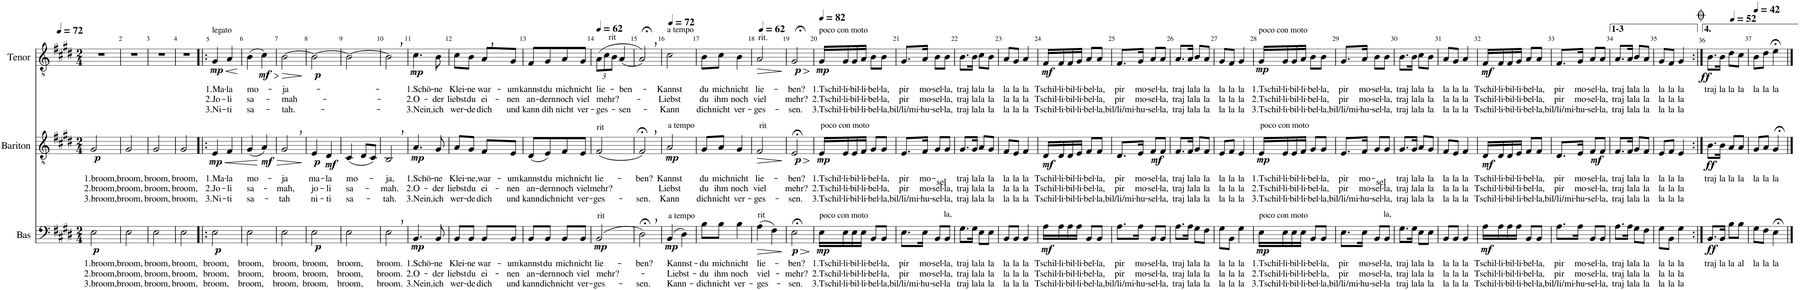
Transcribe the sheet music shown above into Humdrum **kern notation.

**kern	**text	**text	**text	**dynam	**kern	**text	**text	**text	**dynam	**kern	**text	**text	**text	**dynam
*part3	*part3	*part3	*part3	*part3	*part2	*part2	*part2	*part2	*part2	*part1	*part1	*part1	*part1	*part1
*staff3	*staff3	*staff3	*staff3	*staff3	*staff2	*staff2	*staff2	*staff2	*staff2	*staff1	*staff1	*staff1	*staff1	*staff1
*I"Bas	*	*	*	*	*I"Bariton	*	*	*	*	*I"Tenor	*	*	*	*
*I'Bs.	*	*	*	*	*I'Ba.	*	*	*	*	*I'T.	*	*	*	*
*clefF4	*	*	*	*	*clefGv2	*	*	*	*	*clefGv2	*	*	*	*
*k[f#c#g#d#]	*	*	*	*	*k[f#c#g#d#]	*	*	*	*	*k[f#c#g#d#]	*	*	*	*
*M2/4	*	*	*	*	*M2/4	*	*	*	*	*M2/4	*	*	*	*
*MM72	*	*	*	*	*MM72	*	*	*	*	*MM72	*	*	*	*
=1	=1	=1	=1	=1	=1	=1	=1	=1	=1	=1	=1	=1	=1	=1
!	!LO:LY:b	!LO:LY:b	!LO:LY:b	!LO:DY:b	!	!LO:LY:b	!LO:LY:b	!LO:LY:b	!LO:DY:b	!	!	!	!	!
2E\	1.broom,	2.broom,	3.broom,	p	2G#/	1.broom,	2.broom,	3.broom,	p	2r	.	.	.	.
=2	=2	=2	=2	=2	=2	=2	=2	=2	=2	=2	=2	=2	=2	=2
!	!LO:LY:b	!LO:LY:b	!LO:LY:b	!	!	!LO:LY:b	!LO:LY:b	!LO:LY:b	!	!	!	!	!	!
2E\	broom,	broom,	broom,	.	2G#/	broom,	broom,	broom,	.	2r	.	.	.	.
=3	=3	=3	=3	=3	=3	=3	=3	=3	=3	=3	=3	=3	=3	=3
!	!LO:LY:b	!LO:LY:b	!LO:LY:b	!	!	!LO:LY:b	!LO:LY:b	!LO:LY:b	!	!	!	!	!	!
2E\	broom,	broom,	broom,	.	2G#/	broom,	broom,	broom,	.	2r	.	.	.	.
=4	=4	=4	=4	=4	=4	=4	=4	=4	=4	=4	=4	=4	=4	=4
!	!LO:LY:b	!LO:LY:b	!LO:LY:b	!	!	!LO:LY:b	!LO:LY:b	!LO:LY:b	!	!	!	!	!	!
2E\	broom,	broom,	broom,	.	2G#/	broom,	broom,	broom,	.	2r	.	.	.	.
=5!|:	=5!|:	=5!|:	=5!|:	=5!|:	=5!|:	=5!|:	=5!|:	=5!|:	=5!|:	=5!|:	=5!|:	=5!|:	=5!|:	=5!|:
!	!	!	!	!	!	!	!	!	!	!LO:TX:a:t=legato	!	!	!	!
!	!LO:LY:b	!LO:LY:b	!LO:LY:b	!LO:DY:b	!	!LO:LY:b	!LO:LY:b	!LO:LY:b	!LO:HP:b	!	!LO:LY:b	!LO:LY:b	!LO:LY:b	!LO:HP:b
!	!	!	!	!	!	!	!	!	!LO:DY:n=1:b	!	!	!	!	!LO:DY:n=1:b
2E\	broom,	broom,	broom,	p	4E/	1.Ma-	2.Jo-	3.Ni-	< mp	4G#/	1.Ma-	2.Jo-	3.Ni-	< mp
!	!	!	!	!	!	!LO:LY:b	!LO:LY:b	!LO:LY:b	!	!	!LO:LY:b	!LO:LY:b	!LO:LY:b	!
.	.	.	.	.	4F#/	-la	-li	-ti	.	4A/	-la	-li	-ti	.
.	.	.	.	.	.	.	.	.	.	.	.	.	.	[
=6	=6	=6	=6	=6	=6	=6	=6	=6	=6	=6	=6	=6	=6	=6
!	!LO:LY:b	!LO:LY:b	!LO:LY:b	!	!	!LO:LY:b	!LO:LY:b	!LO:LY:b	!	!	!LO:LY:b	!LO:LY:b	!LO:LY:b	!
2E\	broom,	broom,	broom,	.	(4G#/	mo-	sa-	sa-	.	(4B\	mo-	sa-	sa-	.
!	!	!	!	!	!	!	!	!	!LO:HP:n=1:b	!	!	!	!	!LO:HP:b
!	!	!	!	!	!	!	!	!	!LO:DY:n=1:b	!	!	!	!	!LO:DY:n=1:b
.	.	.	.	.	4A/)	.	.	.	[ > mf	4c#\)	.	.	.	> mf
.	.	.	.	.	.	.	.	.	.	.	.	.	.	]
=7	=7	=7	=7	=7	=7	=7	=7	=7	=7	=7	=7	=7	=7	=7
!	!LO:LY:b	!LO:LY:b	!LO:LY:b	!	!	!LO:LY:b	!LO:LY:b	!LO:LY:b	!	!	!LO:LY:b	!LO:LY:b	!LO:LY:b	!LO:HP:b
2E\	broom,	broom,	broom,	.	2G#,/	-ja	-mah,	-tah	.	[2B\	-ja-	-mah-	-tah.-	>
.	.	.	.	.	.	.	.	.	]	.	.	.	.	]
=8	=8	=8	=8	=8	=8	=8	=8	=8	=8	=8	=8	=8	=8	=8
!	!LO:LY:b	!LO:LY:b	!LO:LY:b	!LO:DY:b	!	!LO:LY:b	!LO:LY:b	!LO:LY:b	!LO:DY:b	!	!	!	!	!LO:DY:b
2E\	broom,	broom,	broom,	p	4E/	ma-	jo-	ni-	p	2B\_	.	.	.	p
!	!	!	!	!	!	!LO:LY:b	!LO:LY:b	!LO:LY:b	!LO:DY:b	!	!	!	!	!
.	.	.	.	.	4D#/	-la	-li	-ti	mf	.	.	.	.	.
=9	=9	=9	=9	=9	=9	=9	=9	=9	=9	=9	=9	=9	=9	=9
!	!LO:LY:b	!LO:LY:b	!LO:LY:b	!	!	!LO:LY:b	!LO:LY:b	!LO:LY:b	!	!	!	!	!	!
2E\	broom,	broom,	broom,	.	(4C#/	mo-	sa-	sa-	.	2B\_	.	.	.	.
.	.	.	.	.	8D#/L	.	.	.	.	.	.	.	.	.
.	.	.	.	.	8C#/J)	.	.	.	.	.	.	.	.	.
=10	=10	=10	=10	=10	=10	=10	=10	=10	=10	=10	=10	=10	=10	=10
!	!LO:LY:b	!LO:LY:b	!LO:LY:b	!	!	!LO:LY:b	!LO:LY:b	!LO:LY:b	!	!	!	!	!	!
2E,\	broom.	broom.	broom.	.	2BB,/	-ja,	-mah.	-tah.	.	2B,\]	.	.	.	.
=11	=11	=11	=11	=11	=11	=11	=11	=11	=11	=11	=11	=11	=11	=11
!	!LO:LY:b	!LO:LY:b	!LO:LY:b	!LO:DY:b	!	!LO:LY:b	!LO:LY:b	!LO:LY:b	!LO:DY:b	!	!LO:LY:b	!LO:LY:b	!LO:LY:b	!LO:DY:b
4.BB/	1.Schö-	2.O-	3.Nein,	mp	4.A/	1.Schö-	2.O-	3.Nein,	mp	4.c#\	-1.Schö-	-2.O-	3.Nein,	mp
!	!LO:LY:b	!LO:LY:b	!LO:LY:b	!	!	!LO:LY:b	!LO:LY:b	!LO:LY:b	!	!	!LO:LY:b	!LO:LY:b	!LO:LY:b	!
8BB/	-ne	-der	ich	.	8G#/	-ne	-der	ich	.	8B\	-ne	-der	ich	.
=12	=12	=12	=12	=12	=12	=12	=12	=12	=12	=12	=12	=12	=12	=12
!	!LO:LY:b	!LO:LY:b	!LO:LY:b	!	!	!LO:LY:b	!LO:LY:b	!LO:LY:b	!	!	!LO:LY:b	!LO:LY:b	!LO:LY:b	!
8BB/L	Klei-	liebst	wer-	.	8A/L	Klei-	liebst	wer-	.	8c#\L	Klei-	liebst	wer-	.
!	!LO:LY:b	!LO:LY:b	!LO:LY:b	!	!	!LO:LY:b	!LO:LY:b	!LO:LY:b	!	!	!LO:LY:b	!LO:LY:b	!LO:LY:b	!
8BB/J	-ne	du	-de	.	8G#/J	-ne,	du	-de	.	8B\J	-ne	du	-de	.
!	!LO:LY:b	!LO:LY:b	!LO:LY:b	!	!	!LO:LY:b	!LO:LY:b	!LO:LY:b	!	!	!LO:LY:b	!LO:LY:b	!LO:LY:b	!
8BB/L	war-	ei-	dich	.	8F#/L	war-	ei-	dich	.	8A,/L	war-	ei-	dich	.
!	!LO:LY:b	!LO:LY:b	!LO:LY:b	!	!	!LO:LY:b	!LO:LY:b	!LO:LY:b	!	!	!LO:LY:b	!LO:LY:b	!LO:LY:b	!
8BB/J	-um	-nen	und	.	8E/J	-um	nen	und	.	8G#/J	-um	-nen	und	.
=13	=13	=13	=13	=13	=13	=13	=13	=13	=13	=13	=13	=13	=13	=13
!	!LO:LY:b	!LO:LY:b	!LO:LY:b	!	!	!LO:LY:b	!LO:LY:b	!LO:LY:b	!	!	!LO:LY:b	!LO:LY:b	!LO:LY:b	!
8BB/L	kannst	an-	kann	.	(8D#/L	kannst	an-	kann	.	8F#/L	kannst	an-	kann	.
!	!LO:LY:b	!LO:LY:b	!LO:LY:b	!	!	!LO:LY:b	!LO:LY:b	!LO:LY:b	!	!	!LO:LY:b	!LO:LY:b	!LO:LY:b	!
8BB/J	du	-dern	dich	.	8E/)	du	-dern	dich	.	8G#/	du	-dern	dih	.
!	!LO:LY:b	!LO:LY:b	!LO:LY:b	!	!	!LO:LY:b	!LO:LY:b	!LO:LY:b	!	!	!LO:LY:b	!LO:LY:b	!LO:LY:b	!
8BB/L	mich	noch	nicht	.	8F#/	mich	noch	nicht	.	8A/	mich	noch	nicht	.
!	!LO:LY:b	!LO:LY:b	!LO:LY:b	!	!	!LO:LY:b	!LO:LY:b	!LO:LY:b	!	!	!LO:LY:b	!LO:LY:b	!LO:LY:b	!
8BB/J	nicht	viel	ver-	.	8E/J	nicht	viel	ver-	.	8G#/J	nicht	viel	ver-	.
=14	=14	=14	=14	=14	=14	=14	=14	=14	=14	=14	=14	=14	=14	=14
!	!LO:LY:b	!LO:LY:b	!LO:LY:b	!	!	!LO:LY:b	!LO:LY:b	!LO:LY:b	!	!	!	!	!	!
*	*	*	*	*	*	*	*	*	*	*Xbrackettup	*	*	*	*
*	*	*	*	*	*	*	*	*	*	*MM62	*	*	*	*
!	!	!	!	!	!LO:TX:a:t=rit	!	!	!	!	!	!	!	!	!
!LO:TX:a:t=rit	!	!	!	!	!	!	!	!	!	!	!	!	!	!
!	!	!	!	!LO:DY:b	!	!	!	!	!	!	!LO:LY:b	!LO:LY:b	!LO:LY:b	!
*	*	*	*	*	*	*	*	*	*	*^	*	*	*	*
(2BB/	lie-	mehr?-	-ges-	mp	(2F#/	lie-	mehr?	-ges-	.	(12A\L	8ryy	lie-	mehr?-	-ges-	.
.	.	.	.	.	.	.	.	.	.	12c#\	.	.	.	.	.
!	!	!	!	!	!	!	!	!	!	!	!LO:TX:a:t=rit	!	!	!	!
.	.	.	.	.	.	.	.	.	.	.	4.ryy	.	.	.	.
.	.	.	.	.	.	.	.	.	.	12B\J	.	.	.	.	.
!	!	!	!	!	!	!	!	!	!	!	!	!LO:LY:b	!	!LO:LY:b	!
.	.	.	.	.	.	.	.	.	.	(4A/	.	-ben-	.	-sen-	.
=15	=15	=15	=15	=15	=15	=15	=15	=15	=15	=15	=15	=15	=15	=15	=15
!	!LO:LY:b	!	!LO:LY:b	!	!	!LO:LY:b	!	!LO:LY:b	!	!	!	!	!	!	!
*	*	*	*	*	*	*	*	*	*	*v	*v	*	*	*	*
2D#;<,\)	-ben?	.	-sen.	.	2F#;<,/)	ben?	.	-sen.	.	2A;<,/))	.	.	.	.
=16	=16	=16	=16	=16	=16	=16	=16	=16	=16	=16	=16	=16	=16	=16
*	*	*	*	*	*	*	*	*	*	*MM72	*	*	*	*
!	!	!	!	!	!	!	!	!	!	!LO:TX:a:t=a tempo	!	!	!	!
!	!	!	!	!	!LO:TX:a:t=a tempo	!	!	!	!	!	!	!	!	!
!LO:TX:a:t=a tempo	!	!	!	!	!	!	!	!	!	!	!	!	!	!
!	!LO:LY:b	!LO:LY:b	!LO:LY:b	!LO:DY:b	!	!LO:LY:b	!LO:LY:b	!LO:LY:b	!LO:DY:b	!	!LO:LY:b	!LO:LY:b	!LO:LY:b	!
(4BB/	Kannst-	-Liebst-	Kann-	mp	2A/	Kannst	Liebst	Kann	mp	2c#\	-Kannst	-Liebst	-Kann	.
4D#\)	.	.	.	.	.	.	.	.	.	.	.	.	.	.
=17	=17	=17	=17	=17	=17	=17	=17	=17	=17	=17	=17	=17	=17	=17
!	!LO:LY:b	!LO:LY:b	!LO:LY:b	!	!	!LO:LY:b	!LO:LY:b	!LO:LY:b	!	!	!LO:LY:b	!LO:LY:b	!LO:LY:b	!
8B\L	-du	du	-dich	.	8G#/L	du	du	dich	.	8B\L	du	du	dich	.
!	!LO:LY:b	!LO:LY:b	!LO:LY:b	!	!	!LO:LY:b	!LO:LY:b	!LO:LY:b	!	!	!LO:LY:b	!LO:LY:b	!LO:LY:b	!
8B\J	mich	ihm	nicht	.	8A/J	mich	ihm	nicht	.	8c#\J	mich	ihm	nicht	.
!	!LO:LY:b	!LO:LY:b	!LO:LY:b	!	!	!LO:LY:b	!LO:LY:b	!LO:LY:b	!	!	!LO:LY:b	!LO:LY:b	!LO:LY:b	!
4B\	nicht	noch	ver-	.	4G#/	nicht	noch	ver-	.	4B\	nicht	noch	ver-	.
=18	=18	=18	=18	=18	=18	=18	=18	=18	=18	=18	=18	=18	=18	=18
*	*	*	*	*	*	*	*	*	*	*MM62	*	*	*	*
!	!	!	!	!	!	!	!	!	!	!LO:TX:a:t=rit.	!	!	!	!
!	!	!	!	!	!LO:TX:a:t=rit	!	!	!	!	!	!	!	!	!
!LO:TX:a:t=rit	!	!	!	!	!	!	!	!	!	!	!	!	!	!
!	!LO:LY:b	!LO:LY:b	!LO:LY:b	!LO:HP:b	!	!LO:LY:b	!LO:LY:b	!LO:LY:b	!LO:HP:b	!	!LO:LY:b	!LO:LY:b	!LO:LY:b	!LO:HP:b
(4A\	lie-	viel-	-ges-	>	2F#/	lie-	viel	-ges-	>	2A/	lie-	viel	-ges-	>
4F#\)	.	.	.	.	.	.	.	.	.	.	.	.	.	.
.	.	.	.	]	.	.	.	.	]	.	.	.	.	]
=19	=19	=19	=19	=19	=19	=19	=19	=19	=19	=19	=19	=19	=19	=19
!	!LO:LY:b	!LO:LY:b	!LO:LY:b	!LO:HP:b	!	!LO:LY:b	!LO:LY:b	!LO:LY:b	!LO:HP:b	!	!LO:LY:b	!LO:LY:b	!LO:LY:b	!LO:HP:b
!	!	!	!	!LO:DY:n=1:b	!	!	!	!	!LO:DY:n=1:b	!	!	!	!	!LO:DY:n=1:b
2E;<\	ben?	mehr?	sen.	> p	2E;</	-ben?	mehr?	-sen.	> p	2G#;</	-ben?	mehr?	-sen.	> p
.	.	.	.	]	.	.	.	.	]	.	.	.	.	]
=20	=20	=20	=20	=20	=20	=20	=20	=20	=20	=20	=20	=20	=20	=20
*	*	*	*	*	*	*	*	*	*	*MM82	*	*	*	*
!	!	!	!	!	!	!	!	!	!	!LO:TX:a:t=poco con moto	!	!	!	!
!	!	!	!	!	!LO:TX:a:t=poco con moto	!	!	!	!	!	!	!	!	!
!LO:TX:a:t=poco con moto	!	!	!	!	!	!	!	!	!	!	!	!	!	!
!	!LO:LY:b	!LO:LY:b	!LO:LY:b	!LO:DY:b	!	!LO:LY:b	!LO:LY:b	!LO:LY:b	!LO:DY:b	!	!LO:LY:b	!LO:LY:b	!LO:LY:b	!LO:DY:b
16E\LL	1.Tschil-	2.Tschil-	3.Tschil-	mp	16E/LL	1.Tschil-	2.Tschil-	3.Tschil-	mp	16G#/LL	1.Tschil-	2.Tschil-	3.Tschil-	mp
!	!LO:LY:b	!LO:LY:b	!LO:LY:b	!	!	!LO:LY:b	!LO:LY:b	!LO:LY:b	!	!	!LO:LY:b	!LO:LY:b	!LO:LY:b	!
16E\	-li-	-li-	-li-	.	16E/	-li-	-li-	-li-	.	16G#/	-li-	-li-	-li-	.
!	!LO:LY:b	!LO:LY:b	!LO:LY:b	!	!	!LO:LY:b	!LO:LY:b	!LO:LY:b	!	!	!LO:LY:b	!LO:LY:b	!LO:LY:b	!
16E\	-bil-	-bil-	-bil-	.	16E/	-bil-	-bil-	-bil-	.	16G#/	-bil-	-bil-	-bil-	.
!	!LO:LY:b	!LO:LY:b	!LO:LY:b	!	!	!LO:LY:b	!LO:LY:b	!LO:LY:b	!	!	!LO:LY:b	!LO:LY:b	!LO:LY:b	!
16E\JJ	-li-	-li-	-li-	.	16F#/JJ	-li-	-li-	-li-	.	16A/JJ	-li-	-li-	-li-	.
!	!LO:LY:b	!LO:LY:b	!LO:LY:b	!	!	!LO:LY:b	!LO:LY:b	!LO:LY:b	!	!	!LO:LY:b	!LO:LY:b	!LO:LY:b	!
8BB/L	-bel-	-bel-	-bel-	.	8G#/L	-bel-	-bel-	-bel-	.	8B\L	-bel-	-bel-	-bel-	.
!	!LO:LY:b	!LO:LY:b	!LO:LY:b	!	!	!LO:LY:b	!LO:LY:b	!LO:LY:b	!	!	!LO:LY:b	!LO:LY:b	!LO:LY:b	!
8BB/J	-la,	-la,	-la,	.	8G#/J	-la,	-la,	-la,	.	8B\J	-la,	-la,	-la,	.
=21	=21	=21	=21	=21	=21	=21	=21	=21	=21	=21	=21	=21	=21	=21
!	!LO:LY:b	!LO:LY:b	!LO:LY:b	!	!	!LO:LY:b	!LO:LY:b	!LO:LY:b	!	!	!LO:LY:b	!LO:LY:b	!LO:LY:b	!
8.E\L	pir	pir	bil/li/mi-	.	8.E/L	pir	pir	bil/li/mi-	.	8.G#/L	pir	pir	bil/li/mi-	.
!	!LO:LY:b	!LO:LY:b	!LO:LY:b	!	!	!LO:LY:b	!LO:LY:b	!LO:LY:b	!	!	!LO:LY:b	!LO:LY:b	!LO:LY:b	!
16E\Jk	mo-	mo-	hu-	.	16F#/Jk	mo-	mo-	-hu-	.	16A/Jk	mo-	mo-	-hu-	.
!	!LO:LY:b	!LO:LY:b	!LO:LY:b	!	!	!LO:LY:b	!LO:LY:b	!LO:LY:b	!	!	!LO:LY:b	!LO:LY:b	!LO:LY:b	!
8BB/L	-sel-	-sel-	-sel-	.	8G#/L	-sel	-sel-	-sel-	.	8B\L	-sel-	-sel-	-sel-	.
!	!	!	!	!	!LO:TX:b:t=la,	!	!	!	!	!	!	!	!	!
!	!LO:LY:b	!LO:LY:b	!LO:LY:b	!	!	!	!LO:LY:b	!LO:LY:b	!	!	!LO:LY:b	!LO:LY:b	!LO:LY:b	!
8BB/J	-la,	-la,	-la	.	8G#/J	.	-la,	-la,	.	8B\J	-la,	la,	-la,	.
=22	=22	=22	=22	=22	=22	=22	=22	=22	=22	=22	=22	=22	=22	=22
!	!LO:LY:b	!LO:LY:b	!LO:LY:b	!	!	!LO:LY:b	!LO:LY:b	!LO:LY:b	!	!	!LO:LY:b	!LO:LY:b	!LO:LY:b	!
8.G#\L	traj	traj	traj	.	8.G#/L	traj	traj	traj	.	8.B\L	traj	traj	traj	.
!	!LO:LY:b	!LO:LY:b	!LO:LY:b	!	!	!LO:LY:b	!LO:LY:b	!LO:LY:b	!	!	!LO:LY:b	!LO:LY:b	!LO:LY:b	!
16G#\Jk	la	la	la	.	16G#/Jk	la	la	la	.	16B\Jk	la	la	la	.
!	!LO:LY:b	!LO:LY:b	!LO:LY:b	!	!	!LO:LY:b	!LO:LY:b	!LO:LY:b	!	!	!LO:LY:b	!LO:LY:b	!LO:LY:b	!
8E\L	la	la	la	.	8A/L	la	la	la	.	8c#\L	la	la	la	.
!	!LO:LY:b	!LO:LY:b	!LO:LY:b	!	!	!LO:LY:b	!LO:LY:b	!LO:LY:b	!	!	!LO:LY:b	!LO:LY:b	!LO:LY:b	!
8E\J	la	la	la	.	8G#/J	la	la	la	.	8B\J	la	la	la	.
=23	=23	=23	=23	=23	=23	=23	=23	=23	=23	=23	=23	=23	=23	=23
!	!LO:LY:b	!LO:LY:b	!LO:LY:b	!	!	!LO:LY:b	!LO:LY:b	!LO:LY:b	!	!	!LO:LY:b	!LO:LY:b	!LO:LY:b	!
8BB/L	la	la	la	.	8F#/L	la	la	la	.	8A/L	la	la	la	.
!	!LO:LY:b	!LO:LY:b	!LO:LY:b	!	!	!LO:LY:b	!LO:LY:b	!LO:LY:b	!	!	!LO:LY:b	!LO:LY:b	!LO:LY:b	!
8BB/J	la	la	la	.	8E/J	la	la	la	.	8G#/J	la	la	la	.
!	!LO:LY:b	!LO:LY:b	!LO:LY:b	!	!	!LO:LY:b	!LO:LY:b	!LO:LY:b	!	!	!LO:LY:b	!LO:LY:b	!LO:LY:b	!
4BB/	la	la	la	.	4F#/	la	la	la	.	4A/	la	la	la	.
=24	=24	=24	=24	=24	=24	=24	=24	=24	=24	=24	=24	=24	=24	=24
!	!LO:LY:b	!LO:LY:b	!LO:LY:b	!LO:DY:b	!	!LO:LY:b	!LO:LY:b	!LO:LY:b	!LO:DY:b	!	!LO:LY:b	!LO:LY:b	!LO:LY:b	!LO:DY:b
16A\LL	Tschil-	Tschil-	Tschil-	mf	16D#/LL	Tschil-	Tschil-	Tschil-	mf	16F#/LL	Tschil-	Tschil-	Tschil-	mf
!	!LO:LY:b	!LO:LY:b	!LO:LY:b	!	!	!LO:LY:b	!LO:LY:b	!LO:LY:b	!	!	!LO:LY:b	!LO:LY:b	!LO:LY:b	!
16A\	-li-	-li-	-li-	.	16D#/	-li-	-li-	-li-	.	16F#/	-li-	-li-	-li-	.
!	!LO:LY:b	!LO:LY:b	!LO:LY:b	!	!	!LO:LY:b	!LO:LY:b	!LO:LY:b	!	!	!LO:LY:b	!LO:LY:b	!LO:LY:b	!
16A\	-bil-	-bil-	-bil-	.	16D#/	-bil-	-bil-	-bil-	.	16F#/	-bil-	-bil-	-bil-	.
!	!LO:LY:b	!LO:LY:b	!LO:LY:b	!	!	!LO:LY:b	!LO:LY:b	!LO:LY:b	!	!	!LO:LY:b	!LO:LY:b	!LO:LY:b	!
16A\JJ	-li-	-li-	-li-	.	16E/JJ	-li-	-li-	-li-	.	16G#/JJ	-li-	-li-	-li-	.
!	!LO:LY:b	!LO:LY:b	!LO:LY:b	!	!	!LO:LY:b	!LO:LY:b	!LO:LY:b	!	!	!LO:LY:b	!LO:LY:b	!LO:LY:b	!
8BB/L	-bel-	-bel-	-bel-	.	8F#/L	-bel-	-bel-	-bel-	.	8A/L	-bel-	-bel-	-bel-	.
!	!LO:LY:b	!LO:LY:b	!LO:LY:b	!	!	!LO:LY:b	!LO:LY:b	!LO:LY:b	!	!	!LO:LY:b	!LO:LY:b	!LO:LY:b	!
8BB/J	-la,	-la,	-la,	.	8F#/J	-la,	-la,	-la,	.	8A/J	-la,	-la,	-la,	.
=25	=25	=25	=25	=25	=25	=25	=25	=25	=25	=25	=25	=25	=25	=25
!	!LO:LY:b	!LO:LY:b	!LO:LY:b	!	!	!LO:LY:b	!LO:LY:b	!LO:LY:b	!	!	!LO:LY:b	!LO:LY:b	!LO:LY:b	!
8.A\L	pir	pir	bil/li/mi-	.	8.D#/L	pir	pir	bil/li/mi-	.	8.F#/L	pir	pir	bil/li/mi-	.
!	!LO:LY:b	!LO:LY:b	!LO:LY:b	!	!	!LO:LY:b	!LO:LY:b	!LO:LY:b	!	!	!LO:LY:b	!LO:LY:b	!LO:LY:b	!
16A\Jk	mo-	mo-	-hu-	.	16E/Jk	mo-	mo-	-hu-	.	16G#/Jk	mo-	mo-	-hu-	.
!	!LO:LY:b	!LO:LY:b	!LO:LY:b	!	!	!LO:LY:b	!LO:LY:b	!LO:LY:b	!LO:DY:b	!	!LO:LY:b	!LO:LY:b	!LO:LY:b	!
8BB/L	-sel-	-sel-	-sel-	.	8F#/L	-sel-	-sel-	-sel-	mf	8A/L	-sel-	-sel-	-sel-	.
!	!LO:LY:b	!LO:LY:b	!LO:LY:b	!	!	!LO:LY:b	!LO:LY:b	!LO:LY:b	!	!	!LO:LY:b	!LO:LY:b	!LO:LY:b	!
8BB/J	-la,	-la,	-la,	.	8F#/J	-la,	-la,	-la,	.	8A/J	-la,	-la,	-la,	.
=26	=26	=26	=26	=26	=26	=26	=26	=26	=26	=26	=26	=26	=26	=26
!	!LO:LY:b	!LO:LY:b	!LO:LY:b	!	!	!LO:LY:b	!LO:LY:b	!LO:LY:b	!	!	!LO:LY:b	!LO:LY:b	!LO:LY:b	!
8.A\L	traj	traj	traj	.	8.F#/L	traj	traj	traj	.	8.A/L	traj	traj	traj	.
!	!LO:LY:b	!LO:LY:b	!LO:LY:b	!	!	!LO:LY:b	!LO:LY:b	!LO:LY:b	!	!	!LO:LY:b	!LO:LY:b	!LO:LY:b	!
16A\Jk	la	la	la	.	16F#/Jk	la	la	la	.	16A/Jk	la	la	la	.
!	!LO:LY:b	!LO:LY:b	!LO:LY:b	!	!	!LO:LY:b	!LO:LY:b	!LO:LY:b	!	!	!LO:LY:b	!LO:LY:b	!LO:LY:b	!
8G#\L	la	la	la	.	8G#/L	la	la	la	.	8B/L	la	la	la	.
!	!LO:LY:b	!LO:LY:b	!LO:LY:b	!	!	!LO:LY:b	!LO:LY:b	!LO:LY:b	!	!	!LO:LY:b	!LO:LY:b	!LO:LY:b	!
8F#\J	la	la	la	.	8F#/J	la	la	la	.	8A/J	la	la	la	.
=27	=27	=27	=27	=27	=27	=27	=27	=27	=27	=27	=27	=27	=27	=27
!	!LO:LY:b	!LO:LY:b	!LO:LY:b	!	!	!LO:LY:b	!LO:LY:b	!LO:LY:b	!	!	!LO:LY:b	!LO:LY:b	!LO:LY:b	!
8G#\L	la	la	la	.	8E/L	la	la	la	.	8G#/L	la	la	la	.
!	!LO:LY:b	!LO:LY:b	!LO:LY:b	!	!	!LO:LY:b	!LO:LY:b	!LO:LY:b	!	!	!LO:LY:b	!LO:LY:b	!LO:LY:b	!
8BB\J	la	la	la	.	8F#/J	la	la	la	.	8F#/J	la	la	la	.
!	!LO:LY:b	!LO:LY:b	!LO:LY:b	!	!	!LO:LY:b	!LO:LY:b	!LO:LY:b	!	!	!LO:LY:b	!LO:LY:b	!LO:LY:b	!
4G#\	la	la	la	.	4E/	la	la	la	.	4G#/	la	la	la	.
=28	=28	=28	=28	=28	=28	=28	=28	=28	=28	=28	=28	=28	=28	=28
!	!	!	!	!	!	!	!	!	!	!LO:TX:a:t=poco con moto	!	!	!	!
!	!	!	!	!	!LO:TX:a:t=poco con moto	!	!	!	!	!	!	!	!	!
!LO:TX:a:t=poco con moto	!	!	!	!	!	!	!	!	!	!	!	!	!	!
!	!LO:LY:b	!LO:LY:b	!LO:LY:b	!LO:DY:b	!	!LO:LY:b	!LO:LY:b	!LO:LY:b	!LO:DY:b	!	!LO:LY:b	!LO:LY:b	!LO:LY:b	!LO:DY:b
16E\LL	1.Tschil-	2.Tschil-	3.Tschil-	mp	16E/LL	1.Tschil-	2.Tschil-	3.Tschil-	mp	16G#/LL	1.Tschil-	2.Tschil-	3.Tschil-	mp
!	!LO:LY:b	!LO:LY:b	!LO:LY:b	!	!	!LO:LY:b	!LO:LY:b	!LO:LY:b	!	!	!LO:LY:b	!LO:LY:b	!LO:LY:b	!
16E\	-li-	-li-	-li-	.	16E/	-li-	-li-	-li-	.	16G#/	-li-	-li-	-li-	.
!	!LO:LY:b	!LO:LY:b	!LO:LY:b	!	!	!LO:LY:b	!LO:LY:b	!LO:LY:b	!	!	!LO:LY:b	!LO:LY:b	!LO:LY:b	!
16E\	-bil-	-bil-	-bil-	.	16E/	-bil-	-bil-	-bil-	.	16G#/	-bil-	-bil-	-bil-	.
!	!LO:LY:b	!LO:LY:b	!LO:LY:b	!	!	!LO:LY:b	!LO:LY:b	!LO:LY:b	!	!	!LO:LY:b	!LO:LY:b	!LO:LY:b	!
16E\JJ	-li-	-li-	-li-	.	16F#/JJ	-li-	-li-	-li-	.	16A/JJ	-li-	-li-	-li-	.
!	!LO:LY:b	!LO:LY:b	!LO:LY:b	!	!	!LO:LY:b	!LO:LY:b	!LO:LY:b	!	!	!LO:LY:b	!LO:LY:b	!LO:LY:b	!
8BB/L	-bel-	-bel-	-bel-	.	8G#/L	-bel-	-bel-	-bel-	.	8B\L	-bel-	-bel-	-bel-	.
!	!LO:LY:b	!LO:LY:b	!LO:LY:b	!	!	!LO:LY:b	!LO:LY:b	!LO:LY:b	!	!	!LO:LY:b	!LO:LY:b	!LO:LY:b	!
8BB/J	-la,	-la,	-la,	.	8G#/J	-la,	-la,	-la,	.	8B\J	-la,	-la,	-la,	.
=29	=29	=29	=29	=29	=29	=29	=29	=29	=29	=29	=29	=29	=29	=29
!	!LO:LY:b	!LO:LY:b	!LO:LY:b	!	!	!LO:LY:b	!LO:LY:b	!LO:LY:b	!	!	!LO:LY:b	!LO:LY:b	!LO:LY:b	!
8.E\L	pir	pir	bil/li/mi-	.	8.E/L	pir	pir	bil/li/mi-	.	8.G#/L	pir	pir	bil/li/mi-	.
!	!LO:LY:b	!LO:LY:b	!LO:LY:b	!	!	!LO:LY:b	!LO:LY:b	!LO:LY:b	!	!	!LO:LY:b	!LO:LY:b	!LO:LY:b	!
16E\Jk	mo-	mo-	hu-	.	16F#/Jk	mo-	mo-	-hu-	.	16A/Jk	mo-	mo-	-hu-	.
!	!LO:LY:b	!LO:LY:b	!LO:LY:b	!	!	!LO:LY:b	!LO:LY:b	!LO:LY:b	!	!	!LO:LY:b	!LO:LY:b	!LO:LY:b	!
8BB/L	-sel-	-sel-	-sel-	.	8G#/L	-sel	-sel-	-sel-	.	8B\L	-sel-	-sel-	-sel-	.
!	!	!	!	!	!LO:TX:b:t=la,	!	!	!	!	!	!	!	!	!
!	!LO:LY:b	!LO:LY:b	!LO:LY:b	!	!	!	!LO:LY:b	!LO:LY:b	!	!	!LO:LY:b	!LO:LY:b	!LO:LY:b	!
8BB/J	-la,	-la,	-la	.	8G#/J	.	-la,	-la,	.	8B\J	-la,	la,	-la,	.
=30	=30	=30	=30	=30	=30	=30	=30	=30	=30	=30	=30	=30	=30	=30
!	!LO:LY:b	!LO:LY:b	!LO:LY:b	!	!	!LO:LY:b	!LO:LY:b	!LO:LY:b	!	!	!LO:LY:b	!LO:LY:b	!LO:LY:b	!
8.G#\L	traj	traj	traj	.	8.G#/L	traj	traj	traj	.	8.B\L	traj	traj	traj	.
!	!LO:LY:b	!LO:LY:b	!LO:LY:b	!	!	!LO:LY:b	!LO:LY:b	!LO:LY:b	!	!	!LO:LY:b	!LO:LY:b	!LO:LY:b	!
16G#\Jk	la	la	la	.	16G#/Jk	la	la	la	.	16B\Jk	la	la	la	.
!	!LO:LY:b	!LO:LY:b	!LO:LY:b	!	!	!LO:LY:b	!LO:LY:b	!LO:LY:b	!	!	!LO:LY:b	!LO:LY:b	!LO:LY:b	!
8E\L	la	la	la	.	8A/L	la	la	la	.	8c#\L	la	la	la	.
!	!LO:LY:b	!LO:LY:b	!LO:LY:b	!	!	!LO:LY:b	!LO:LY:b	!LO:LY:b	!	!	!LO:LY:b	!LO:LY:b	!LO:LY:b	!
8E\J	la	la	la	.	8G#/J	la	la	la	.	8B\J	la	la	la	.
=31	=31	=31	=31	=31	=31	=31	=31	=31	=31	=31	=31	=31	=31	=31
!	!LO:LY:b	!LO:LY:b	!LO:LY:b	!	!	!LO:LY:b	!LO:LY:b	!LO:LY:b	!	!	!LO:LY:b	!LO:LY:b	!LO:LY:b	!
8BB/L	la	la	la	.	8F#/L	la	la	la	.	8A/L	la	la	la	.
!	!LO:LY:b	!LO:LY:b	!LO:LY:b	!	!	!LO:LY:b	!LO:LY:b	!LO:LY:b	!	!	!LO:LY:b	!LO:LY:b	!LO:LY:b	!
8BB/J	la	la	la	.	8E/J	la	la	la	.	8G#/J	la	la	la	.
!	!LO:LY:b	!LO:LY:b	!LO:LY:b	!	!	!LO:LY:b	!LO:LY:b	!LO:LY:b	!	!	!LO:LY:b	!LO:LY:b	!LO:LY:b	!
4BB/	la	la	la	.	4F#/	la	la	la	.	4A/	la	la	la	.
=32	=32	=32	=32	=32	=32	=32	=32	=32	=32	=32	=32	=32	=32	=32
!	!LO:LY:b	!LO:LY:b	!LO:LY:b	!LO:DY:b	!	!LO:LY:b	!LO:LY:b	!LO:LY:b	!LO:DY:b	!	!LO:LY:b	!LO:LY:b	!LO:LY:b	!LO:DY:b
16A\LL	Tschil-	Tschil-	Tschil-	mf	16D#/LL	Tschil-	Tschil-	Tschil-	mf	16F#/LL	Tschil-	Tschil-	Tschil-	mf
!	!LO:LY:b	!LO:LY:b	!LO:LY:b	!	!	!LO:LY:b	!LO:LY:b	!LO:LY:b	!	!	!LO:LY:b	!LO:LY:b	!LO:LY:b	!
16A\	-li-	-li-	-li-	.	16D#/	-li-	-li-	-li-	.	16F#/	-li-	-li-	-li-	.
!	!LO:LY:b	!LO:LY:b	!LO:LY:b	!	!	!LO:LY:b	!LO:LY:b	!LO:LY:b	!	!	!LO:LY:b	!LO:LY:b	!LO:LY:b	!
16A\	-bil-	-bil-	-bil-	.	16D#/	-bil-	-bil-	-bil-	.	16F#/	-bil-	-bil-	-bil-	.
!	!LO:LY:b	!LO:LY:b	!LO:LY:b	!	!	!LO:LY:b	!LO:LY:b	!LO:LY:b	!	!	!LO:LY:b	!LO:LY:b	!LO:LY:b	!
16A\JJ	-li-	-li-	-li-	.	16E/JJ	-li-	-li-	-li-	.	16G#/JJ	-li-	-li-	-li-	.
!	!LO:LY:b	!LO:LY:b	!LO:LY:b	!	!	!LO:LY:b	!LO:LY:b	!LO:LY:b	!	!	!LO:LY:b	!LO:LY:b	!LO:LY:b	!
8BB/L	-bel-	-bel-	-bel-	.	8F#/L	-bel-	-bel-	-bel-	.	8A/L	-bel-	-bel-	-bel-	.
!	!LO:LY:b	!LO:LY:b	!LO:LY:b	!	!	!LO:LY:b	!LO:LY:b	!LO:LY:b	!	!	!LO:LY:b	!LO:LY:b	!LO:LY:b	!
8BB/J	-la,	-la,	-la,	.	8F#/J	-la,	-la,	-la,	.	8A/J	-la,	-la,	-la,	.
=33	=33	=33	=33	=33	=33	=33	=33	=33	=33	=33	=33	=33	=33	=33
!	!LO:LY:b	!LO:LY:b	!LO:LY:b	!	!	!LO:LY:b	!LO:LY:b	!LO:LY:b	!	!	!LO:LY:b	!LO:LY:b	!LO:LY:b	!
8.A\L	pir	pir	bil/li/mi-	.	8.D#/L	pir	pir	bil/li/mi-	.	8.F#/L	pir	pir	bil/li/mi-	.
!	!LO:LY:b	!LO:LY:b	!LO:LY:b	!	!	!LO:LY:b	!LO:LY:b	!LO:LY:b	!	!	!LO:LY:b	!LO:LY:b	!LO:LY:b	!
16A\Jk	mo-	mo-	-hu-	.	16E/Jk	mo-	mo-	-hu-	.	16G#/Jk	mo-	mo-	-hu-	.
!	!LO:LY:b	!LO:LY:b	!LO:LY:b	!	!	!LO:LY:b	!LO:LY:b	!LO:LY:b	!LO:DY:b	!	!LO:LY:b	!LO:LY:b	!LO:LY:b	!
8BB/L	-sel-	-sel-	-sel-	.	8F#/L	-sel-	-sel-	-sel-	mf	8A/L	-sel-	-sel-	-sel-	.
!	!LO:LY:b	!LO:LY:b	!LO:LY:b	!	!	!LO:LY:b	!LO:LY:b	!LO:LY:b	!	!	!LO:LY:b	!LO:LY:b	!LO:LY:b	!
8BB/J	-la,	-la,	-la,	.	8F#/J	-la,	-la,	-la,	.	8A/J	-la,	-la,	-la,	.
=34	=34	=34	=34	=34	=34	=34	=34	=34	=34	=34	=34	=34	=34	=34
!	!LO:LY:b	!LO:LY:b	!LO:LY:b	!	!	!LO:LY:b	!LO:LY:b	!LO:LY:b	!	!	!LO:LY:b	!LO:LY:b	!LO:LY:b	!
8.A\L	traj	traj	traj	.	8.F#/L	traj	traj	traj	.	8.A/L	traj	traj	traj	.
!	!LO:LY:b	!LO:LY:b	!LO:LY:b	!	!	!LO:LY:b	!LO:LY:b	!LO:LY:b	!	!	!LO:LY:b	!LO:LY:b	!LO:LY:b	!
16A\Jk	la	la	la	.	16F#/Jk	la	la	la	.	16A/Jk	la	la	la	.
!	!LO:LY:b	!LO:LY:b	!LO:LY:b	!	!	!LO:LY:b	!LO:LY:b	!LO:LY:b	!	!	!LO:LY:b	!LO:LY:b	!LO:LY:b	!
8G#\L	la	la	la	.	8G#/L	la	la	la	.	8B/L	la	la	la	.
!	!LO:LY:b	!LO:LY:b	!LO:LY:b	!	!	!LO:LY:b	!LO:LY:b	!LO:LY:b	!	!	!LO:LY:b	!LO:LY:b	!LO:LY:b	!
8F#\J	la	la	la	.	8F#/J	la	la	la	.	8A/J	la	la	la	.
=35	=35	=35	=35	=35	=35	=35	=35	=35	=35	=35	=35	=35	=35	=35
!	!LO:LY:b	!LO:LY:b	!LO:LY:b	!	!	!LO:LY:b	!LO:LY:b	!LO:LY:b	!	!	!LO:LY:b	!LO:LY:b	!LO:LY:b	!
8G#\L	la	la	la	.	8E/L	la	la	la	.	8G#/L	la	la	la	.
!	!LO:LY:b	!LO:LY:b	!LO:LY:b	!	!	!LO:LY:b	!LO:LY:b	!LO:LY:b	!	!	!LO:LY:b	!LO:LY:b	!LO:LY:b	!
8BB\J	la	la	la	.	8F#/J	la	la	la	.	8F#/J	la	la	la	.
!	!LO:LY:b	!LO:LY:b	!LO:LY:b	!	!	!LO:LY:b	!LO:LY:b	!LO:LY:b	!	!	!LO:LY:b	!LO:LY:b	!LO:LY:b	!
4G#\	la	la	la	.	4E/	la	la	la	.	4G#/	la	la	la	.
=36:|!	=36:|!	=36:|!	=36:|!	=36:|!	=36:|!	=36:|!	=36:|!	=36:|!	=36:|!	=36:|!	=36:|!	=36:|!	=36:|!	=36:|!
!	!LO:LY:b	!	!	!LO:DY:b	!	!LO:LY:b	!	!	!LO:DY:b	!	!LO:LY:b	!	!	!LO:DY:b
8.BB/L	traj	.	.	ff	8.B\L	traj	.	.	ff	8.B\L	traj	.	.	ff
!	!LO:LY:b	!	!	!	!	!LO:LY:b	!	!	!	!	!LO:LY:b	!	!	!
16BB/Jk	la	.	.	.	16B\Jk	la	.	.	.	16B\Jk	la	.	.	.
*	*	*	*	*	*	*	*	*	*	*MM52	*	*	*	*
!	!LO:LY:b	!	!	!	!	!LO:LY:b	!	!	!	!	!LO:LY:b	!	!	!
8B\L	la	.	.	.	8A/L	la	.	.	.	8d#\L	la	.	.	.
!	!LO:LY:b	!	!	!	!	!LO:LY:b	!	!	!	!	!LO:LY:b	!	!	!
8B\J	al	.	.	.	8A/J	la	.	.	.	8c#\J	la	.	.	.
=37	=37	=37	=37	=37	=37	=37	=37	=37	=37	=37	=37	=37	=37	=37
*	*	*	*	*	*	*	*	*	*	*MM42	*	*	*	*
!	!LO:LY:b	!	!	!	!	!LO:LY:b	!	!	!	!	!LO:LY:b	!	!	!
8G#\L	la	.	.	.	8G#/L	la	.	.	.	8B\L	la	.	.	.
!	!LO:LY:b	!	!	!	!	!LO:LY:b	!	!	!	!	!LO:LY:b	!	!	!
8F#\J	la	.	.	.	8A/J	la	.	.	.	8d#\J	la	.	.	.
!	!LO:LY:b	!	!	!	!	!LO:LY:b	!	!	!	!	!LO:LY:b	!	!	!
4E;<\	la	.	.	.	4G#;</	la	.	.	.	4e;<\	la	.	.	.
==	==	==	==	==	==	==	==	==	==	==	==	==	==	==
*-	*-	*-	*-	*-	*-	*-	*-	*-	*-	*-	*-	*-	*-	*-
